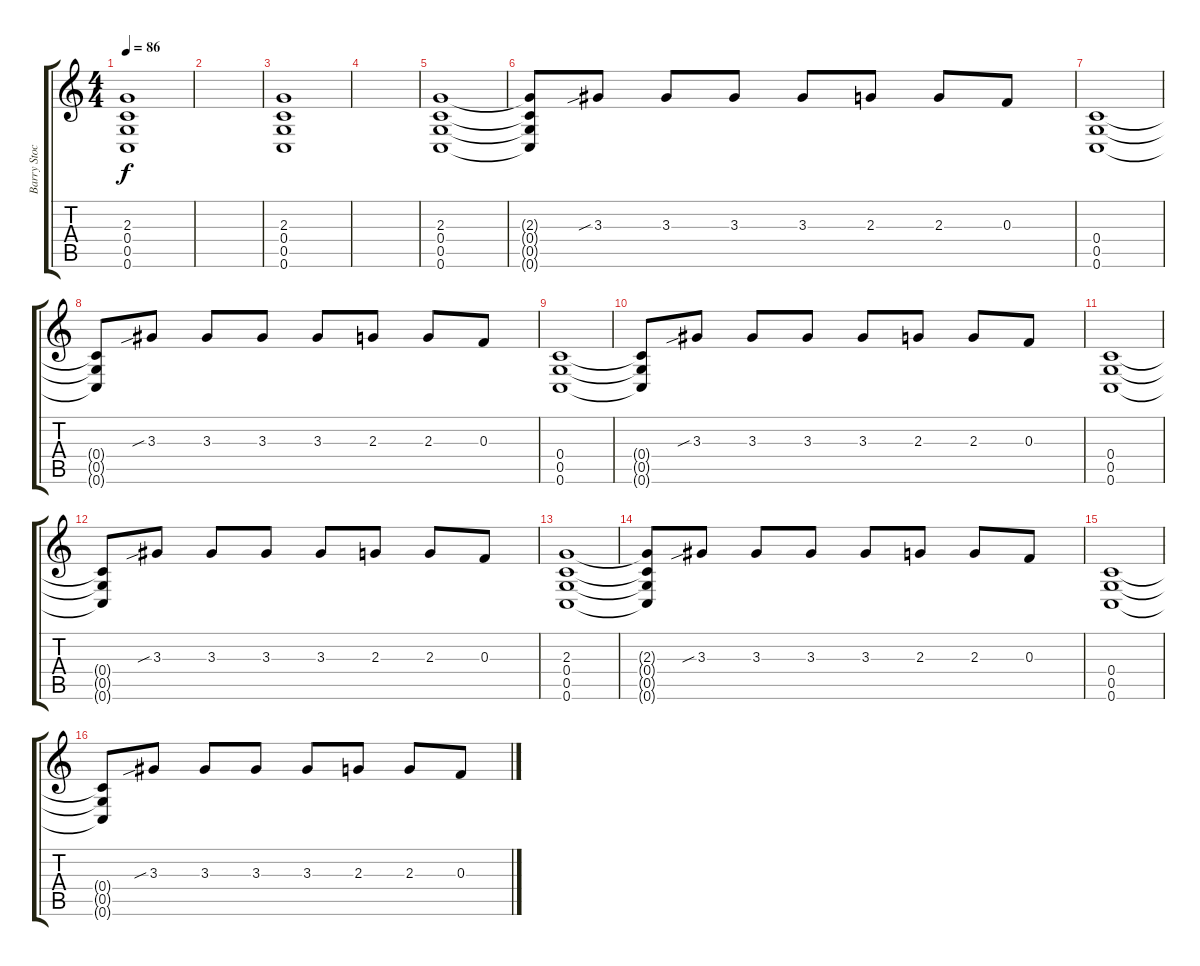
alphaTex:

\track ("Barry Stock" "Barry Stoc") {instrument overdrivenguitar}
\staff {score tabs}
\tuning (D4 A3 F3 C3 G2 C2) {hide}
\ts (4 4)
\tempo 86
\clef g2
\ks c
(2.3 0.4 0.5 0.6).1{dy f} |
|
(2.3 0.4 0.5 0.6).1 |
|
(2.3 0.4 0.5 0.6).1 |
(2.3{t} 0.4{t} 0.5{t} 0.6{t}).8 3.3{sib}.8 3.3.8 3.3.8 3.3.8 2.3.8 2.3.8 0.3.8 |
(0.4 0.5 0.6).1 |
(0.4{t} 0.5{t} 0.6{t}).8 3.3{sib}.8 3.3.8 3.3.8 3.3.8 2.3.8 2.3.8 0.3.8 |
(0.4 0.5 0.6).1 |
(0.4{t} 0.5{t} 0.6{t}).8 3.3{sib}.8 3.3.8 3.3.8 3.3.8 2.3.8 2.3.8 0.3.8 |
(0.4 0.5 0.6).1 |
(0.4{t} 0.5{t} 0.6{t}).8 3.3{sib}.8 3.3.8 3.3.8 3.3.8 2.3.8 2.3.8 0.3.8 |
(2.3 0.4 0.5 0.6).1 |
(2.3{t} 0.4{t} 0.5{t} 0.6{t}).8 3.3{sib}.8 3.3.8 3.3.8 3.3.8 2.3.8 2.3.8 0.3.8 |
(0.4 0.5 0.6).1 |
(0.4{t} 0.5{t} 0.6{t}).8 3.3{sib}.8 3.3.8 3.3.8 3.3.8 2.3.8 2.3.8 0.3.8
